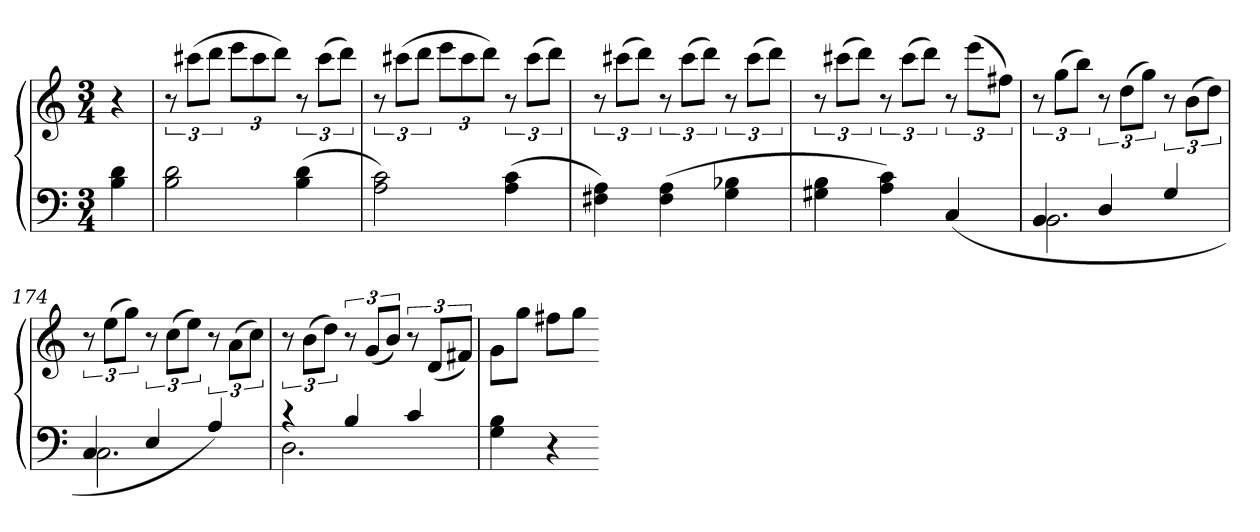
**kern	**kern
*part1	*part1
*staff2	*staff1
*clefF4	*clefG2
*k[]	*k[]
*C:	*C:
*M3/4	*M3/4
=	=
4B 4d	4r
=169	=169
2B 2d	12r
.	(12ccc#XL
.	12dddJ
.	12eeeL
.	12ccc#
.	12dddJ)
(4B 4d	12r
.	(12ccc#L
.	12dddJ)
=170	=170
2A 2c)	12r
.	(12ccc#XL
.	12dddJ
.	12eeeL
.	12ccc#
.	12dddJ)
(4A 4c	12r
.	(12ccc#L
.	12dddJ)
=171	=171
4F#X 4A)	12r
.	(12ccc#XL
.	12dddJ)
(4F# 4A	12r
.	(12ccc#L
.	12dddJ)
4G 4B-X	12r
.	(12ccc#L
.	12dddJ)
=172	=172
4G#X 4B	12r
.	(12ccc#XL
.	12dddJ)
4A 4c)	12r
.	(12ccc#L
.	12dddJ)
(4C	12r
.	(12eeeL
.	12ff#XJ)
=173	=173
*^	*
4BB	2.BB	12r
.	.	(12ggL
.	.	12bbJ)
4D	.	12r
.	.	(12ddL
.	.	12ggJ)
4G	.	12r
.	.	(12bL
.	.	12ddJ)
=174	=174	=174
4C	2.C	12r
.	.	(12eeL
.	.	12ggJ)
4E	.	12r
.	.	(12ccL
.	.	12eeJ)
4A)	.	12r
.	.	(12aL
.	.	12ccJ)
=175	=175	=175
4r	2.D	12r
.	.	(12bL
.	.	12ddJ)
4B	.	12r
.	.	(12gL
.	.	12bJ)
4c	.	12r
.	.	(12dL
.	.	12f#XJ)
*v	*v	*
=176	=176
4G 4B	8gL
.	8ggJ
4r	8ff#XL
.	8ggJ
=-	=-
*-	*-
